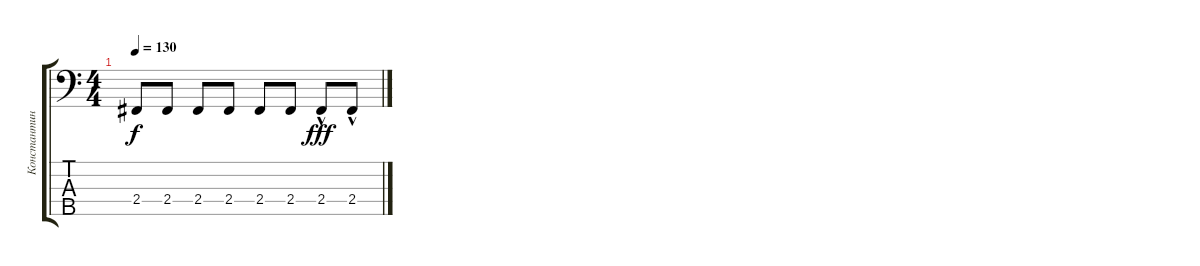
\track ("Константин Бекрев" "Константин") {instrument electricbasspick}
\staff {score tabs}
\tuning (G2 D2 A1 E1 B0) {hide}
\ts (4 4)
\tempo 130
\clef f4
\ks c
2.4.8{dy f} 2.4.8 2.4.8 2.4.8 2.4.8 2.4.8 2.4{hac}.8{dy fff} 2.4{hac}.8
